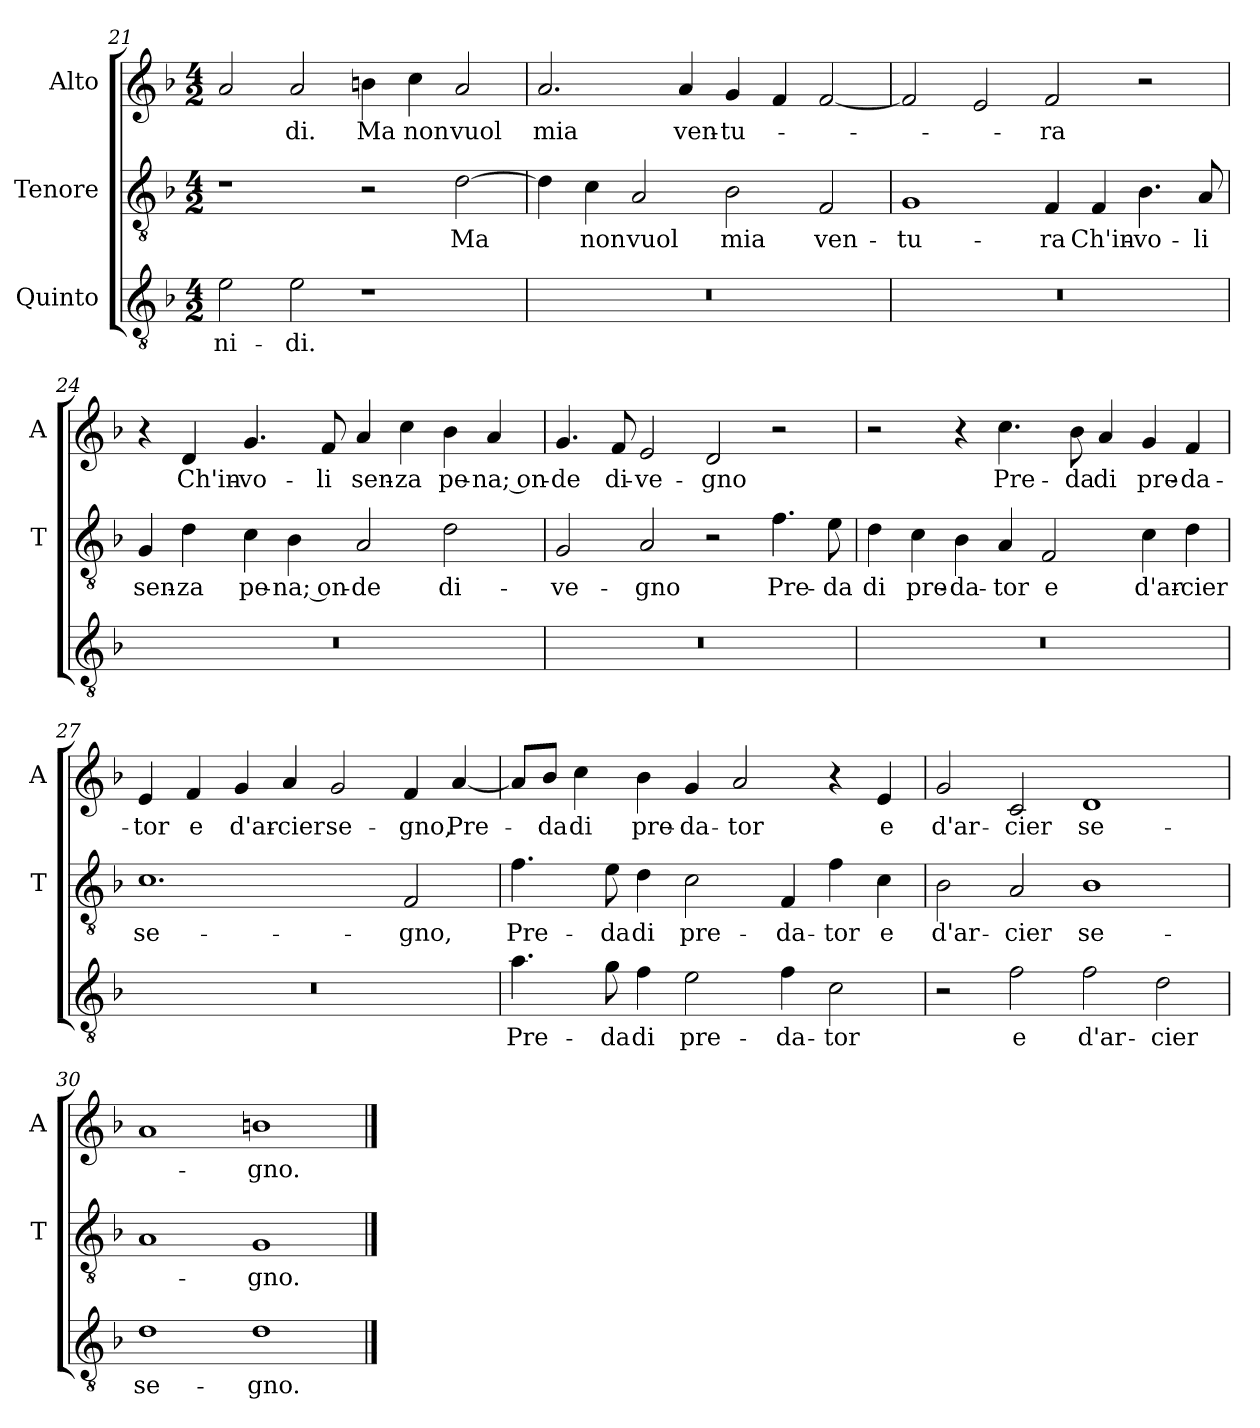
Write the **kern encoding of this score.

**kern	**text	**kern	**text	**kern	**text
*part3	*part3	*part2	*part2	*part1	*part1
*staff3	*staff3	*staff2	*staff2	*staff1	*staff1
*I"Quinto	*	*I"Tenore	*	*I"Alto	*
*	*	*I'T	*	*I'A	*
*clefGv2	*	*clefGv2	*	*clefG2	*
*k[b-]	*	*k[b-]	*	*k[b-]	*
*M4/2	*	*M4/2	*	*M4/2	*
=21	=21	=21	=21	=21	=21
2e	ni-	1r	.	2a	.
2e	-di.	.	.	2a	-di.
1r	.	2r	.	4bn	Ma
.	.	.	.	4cc	non
.	.	[2d	Ma	2a	vuol
=22	=22	=22	=22	=22	=22
0r	.	4d]	.	2.a	mia
.	.	4c	non	.	.
.	.	2A	vuol	.	.
.	.	.	.	4a	ven-
.	.	2B-	mia	4g	-tu-
.	.	.	.	4f	.
.	.	2F	ven-	[2f	.
=23	=23	=23	=23	=23	=23
0r	.	1G	-tu-	2f]	.
.	.	.	.	2e	.
.	.	4F	-ra	2f	-ra
.	.	4F	Ch'in-	.	.
.	.	4.B-	-vo-	2r	.
.	.	8A	-li	.	.
=24	=24	=24	=24	=24	=24
0r	.	4G	sen-	4r	.
.	.	4d	-za	4d	Ch'in-
.	.	4c	pe-	4.g	-vo-
.	.	4B-	-na; on-	.	.
.	.	.	.	8f	-li
.	.	2A	-de	4a	sen-
.	.	.	.	4cc	-za
.	.	2d	di-	4b-	pe-
.	.	.	.	4a	-na; on-
=25	=25	=25	=25	=25	=25
0r	.	2G	-ve-	4.g	-de
.	.	.	.	8f	di-
.	.	2A	-gno	2e	-ve-
.	.	2r	.	2d	-gno
.	.	4.f	Pre-	2r	.
.	.	8e	-da	.	.
=26	=26	=26	=26	=26	=26
0r	.	4d	di	2r	.
.	.	4c	pre-	.	.
.	.	4B-	-da-	4r	.
.	.	4A	-tor	4.cc	Pre-
.	.	2F	e	.	.
.	.	.	.	8b-	-da
.	.	.	.	4a	di
.	.	4c	d'ar-	4g	pre-
.	.	4d	-cier	4f	-da-
=27	=27	=27	=27	=27	=27
0r	.	1.c	se-	4e	-tor
.	.	.	.	4f	e
.	.	.	.	4g	d'ar-
.	.	.	.	4a	-cier
.	.	.	.	2g	se-
.	.	2F	-gno,	4f	-gno,
.	.	.	.	[4a	Pre-
=28	=28	=28	=28	=28	=28
4.a	Pre-	4.f	Pre-	8a/L]	.
.	.	.	.	8b-/J	-da
.	.	.	.	4cc	di
8g	-da	8e	-da	.	.
4f	di	4d	di	4b-	pre-
2e	pre-	2c	pre-	4g	-da-
.	.	.	.	2a	-tor
4f	-da-	4F	-da-	.	.
2c	-tor	4f	-tor	4r	.
.	.	4c	e	4e	e
=29	=29	=29	=29	=29	=29
2r	.	2B-	d'ar-	2g	d'ar-
2f	e	2A	-cier	2c	-cier
2f	d'ar-	1B-	se-	1d	se-
2d	-cier	.	.	.	.
=30	=30	=30	=30	=30	=30
1d	se-	1A	.	1a	.
1d	-gno.	1G	-gno.	1bn	-gno.
==	==	==	==	==	==
*-	*-	*-	*-	*-	*-
